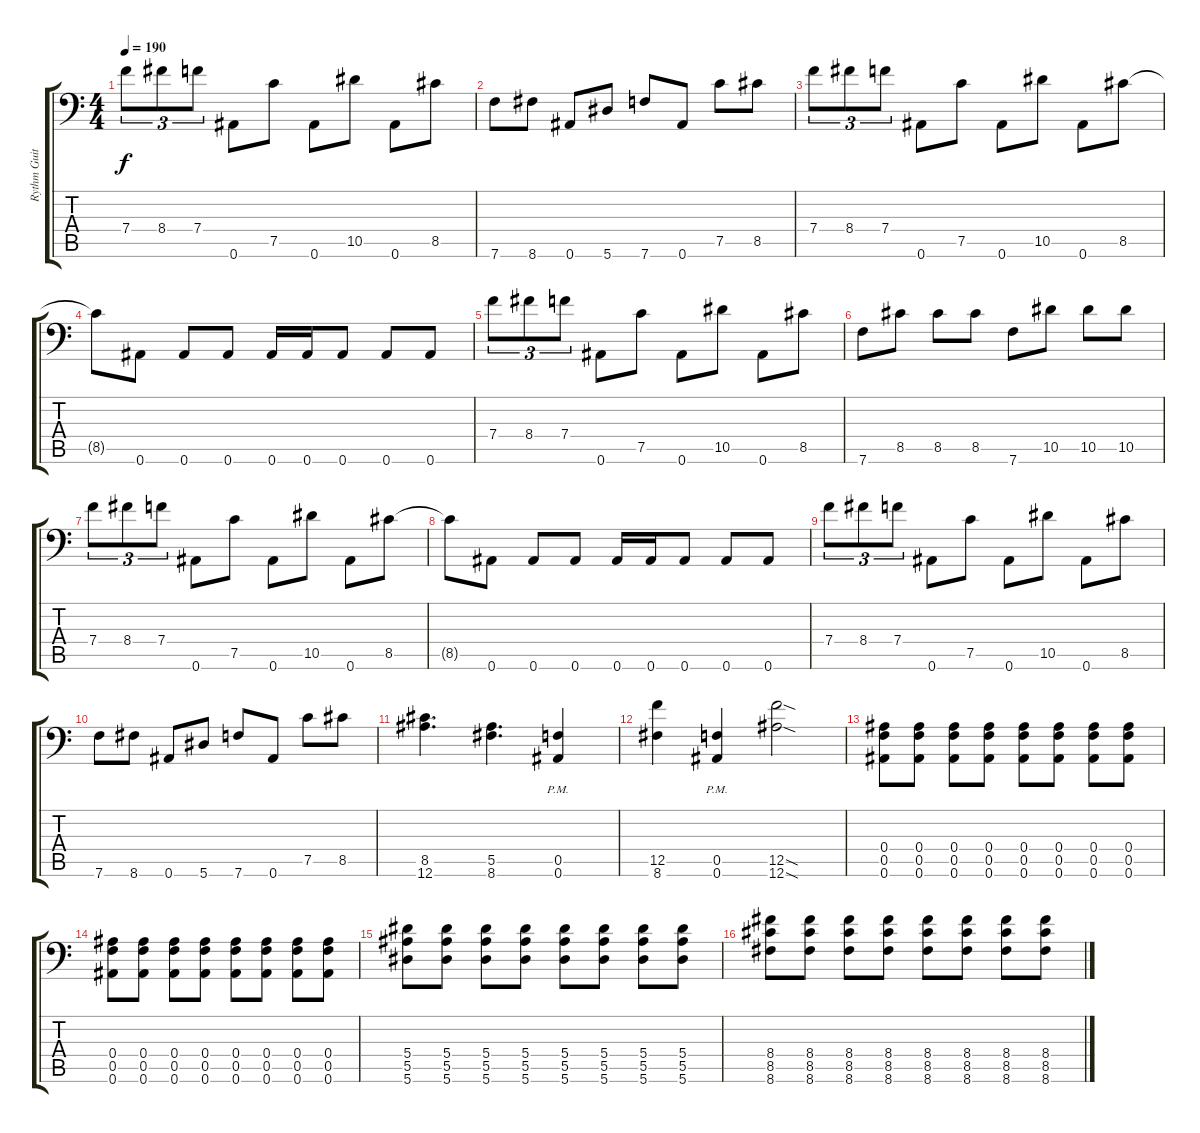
\track ("Rythm Guitar #1" "Rythm Guit") {instrument distortionguitar}
\staff {score tabs}
\tuning (C4 G3 Eb3 Bb2 F2 Bb1) {hide}
\ts (4 4)
\tempo 190
\clef f4
\ks c
7.4.8{tu (3 2) dy f} 8.4.8{tu (3 2)} 7.4.8{tu (3 2)} 0.6.8 7.5.8 0.6.8 10.5.8 0.6.8 8.5.8 |
7.6.8 8.6.8 0.6.8 5.6.8 7.6.8 0.6.8 7.5.8 8.5.8 |
7.4.8{tu (3 2)} 8.4.8{tu (3 2)} 7.4.8{tu (3 2)} 0.6.8 7.5.8 0.6.8 10.5.8 0.6.8 8.5.8 |
8.5{t}.8 0.6.8 0.6.8 0.6.8 0.6.16 0.6.16 0.6.8 0.6.8 0.6.8 |
7.4.8{tu (3 2)} 8.4.8{tu (3 2)} 7.4.8{tu (3 2)} 0.6.8 7.5.8 0.6.8 10.5.8 0.6.8 8.5.8 |
7.6.8 8.5.8 8.5.8 8.5.8 7.6.8 10.5.8 10.5.8 10.5.8 |
7.4.8{tu (3 2)} 8.4.8{tu (3 2)} 7.4.8{tu (3 2)} 0.6.8 7.5.8 0.6.8 10.5.8 0.6.8 8.5.8 |
8.5{t}.8 0.6.8 0.6.8 0.6.8 0.6.16 0.6.16 0.6.8 0.6.8 0.6.8 |
7.4.8{tu (3 2)} 8.4.8{tu (3 2)} 7.4.8{tu (3 2)} 0.6.8 7.5.8 0.6.8 10.5.8 0.6.8 8.5.8 |
7.6.8 8.6.8 0.6.8 5.6.8 7.6.8 0.6.8 7.5.8 8.5.8 |
(8.5 12.6).4{d} (5.5 8.6).4{d} (0.5{pm} 0.6{pm}).4 |
(12.5 8.6).4 (0.5{pm} 0.6{pm}).4 (12.5{sod} 12.6{sod}).2 |
(0.4 0.5 0.6).8 (0.4 0.5 0.6).8 (0.4 0.5 0.6).8 (0.4 0.5 0.6).8 (0.4 0.5 0.6).8 (0.4 0.5 0.6).8 (0.4 0.5 0.6).8 (0.4 0.5 0.6).8 |
(0.4 0.5 0.6).8 (0.4 0.5 0.6).8 (0.4 0.5 0.6).8 (0.4 0.5 0.6).8 (0.4 0.5 0.6).8 (0.4 0.5 0.6).8 (0.4 0.5 0.6).8 (0.4 0.5 0.6).8 |
(5.4 5.5 5.6).8 (5.4 5.5 5.6).8 (5.4 5.5 5.6).8 (5.4 5.5 5.6).8 (5.4 5.5 5.6).8 (5.4 5.5 5.6).8 (5.4 5.5 5.6).8 (5.4 5.5 5.6).8 |
(8.4 8.5 8.6).8 (8.4 8.5 8.6).8 (8.4 8.5 8.6).8 (8.4 8.5 8.6).8 (8.4 8.5 8.6).8 (8.4 8.5 8.6).8 (8.4 8.5 8.6).8 (8.4 8.5 8.6).8
